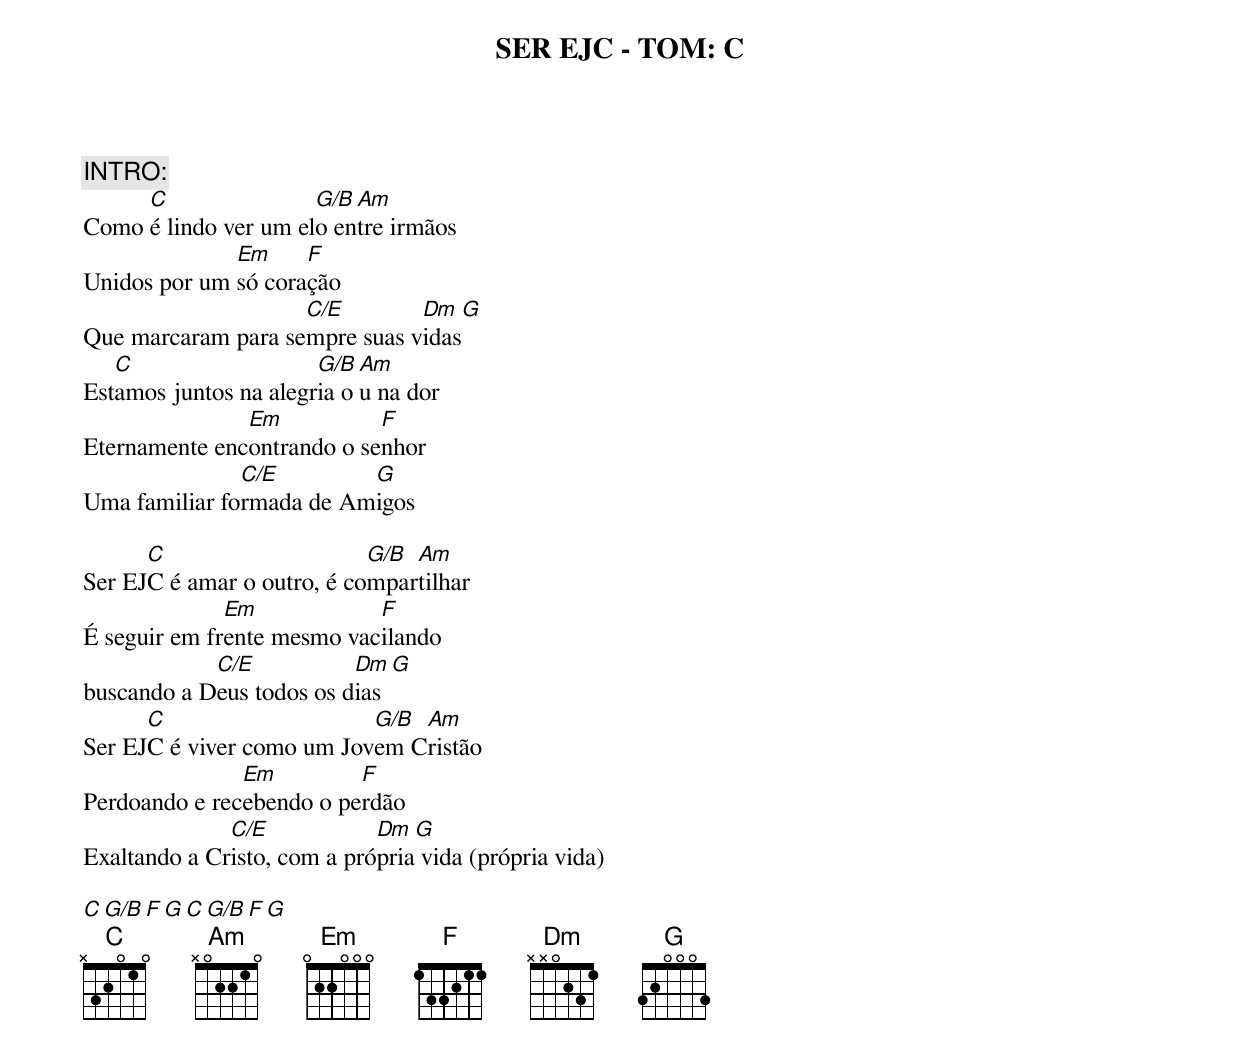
SER EJC - TOM: C

INTRO:
     C                G/B Am
Como é lindo ver um elo entre irmãos
              Em     F
Unidos por um só coração
                    C/E        Dm  G
Que marcaram para sempre suas vidas
   C                   G/B Am
Estamos juntos na alegria ou na dor
               Em           F
Eternamente encontrando o senhor
               C/E        G
Uma familiar formada de Amigos

      C                     G/B Am
Ser EJC é amar o outro, é compartilhar
              Em            F
É seguir em frente mesmo vacilando
            C/E           Dm  G
buscando a Deus todos os dias
      C                    G/B Am
Ser EJC é viver como um Jovem Cristão
               Em         F
Perdoando e recebendo o perdão
              C/E            Dm  G
Exaltando a Cristo, com a própria vida (própria vida)

C G/B F G C G/B F G
